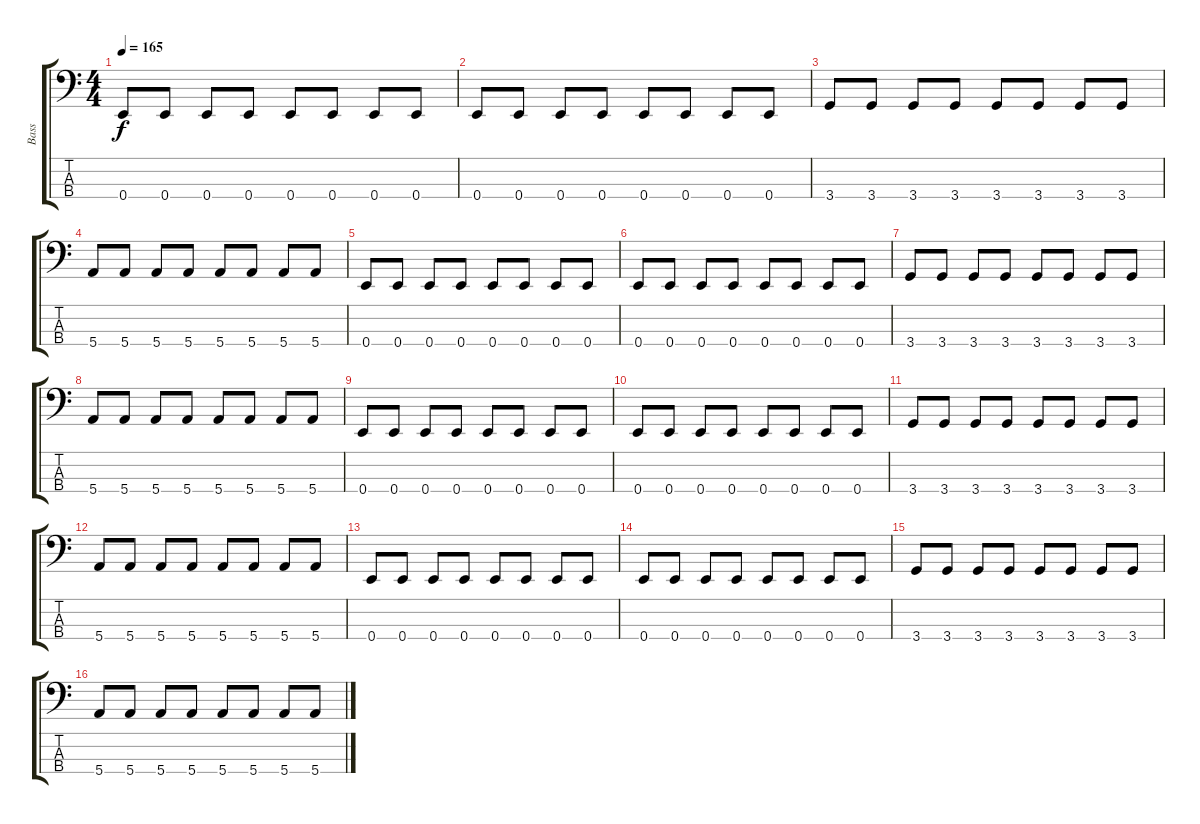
\track ("Bass" "Bass") {instrument electricbassfinger}
\staff {score tabs}
\tuning (G2 D2 A1 E1) {hide}
\ts (4 4)
\tempo 165
\clef f4
\ks c
0.4.8{dy f} 0.4.8 0.4.8 0.4.8 0.4.8 0.4.8 0.4.8 0.4.8 |
0.4.8 0.4.8 0.4.8 0.4.8 0.4.8 0.4.8 0.4.8 0.4.8 |
3.4.8 3.4.8 3.4.8 3.4.8 3.4.8 3.4.8 3.4.8 3.4.8 |
5.4.8 5.4.8 5.4.8 5.4.8 5.4.8 5.4.8 5.4.8 5.4.8 |
0.4.8 0.4.8 0.4.8 0.4.8 0.4.8 0.4.8 0.4.8 0.4.8 |
0.4.8 0.4.8 0.4.8 0.4.8 0.4.8 0.4.8 0.4.8 0.4.8 |
3.4.8 3.4.8 3.4.8 3.4.8 3.4.8 3.4.8 3.4.8 3.4.8 |
5.4.8 5.4.8 5.4.8 5.4.8 5.4.8 5.4.8 5.4.8 5.4.8 |
0.4.8 0.4.8 0.4.8 0.4.8 0.4.8 0.4.8 0.4.8 0.4.8 |
0.4.8 0.4.8 0.4.8 0.4.8 0.4.8 0.4.8 0.4.8 0.4.8 |
3.4.8 3.4.8 3.4.8 3.4.8 3.4.8 3.4.8 3.4.8 3.4.8 |
5.4.8 5.4.8 5.4.8 5.4.8 5.4.8 5.4.8 5.4.8 5.4.8 |
0.4.8 0.4.8 0.4.8 0.4.8 0.4.8 0.4.8 0.4.8 0.4.8 |
0.4.8 0.4.8 0.4.8 0.4.8 0.4.8 0.4.8 0.4.8 0.4.8 |
3.4.8 3.4.8 3.4.8 3.4.8 3.4.8 3.4.8 3.4.8 3.4.8 |
5.4.8 5.4.8 5.4.8 5.4.8 5.4.8 5.4.8 5.4.8 5.4.8
